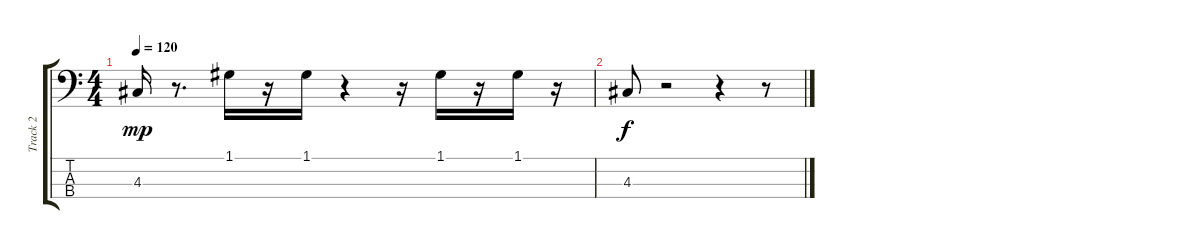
\track ("Track 2" "Track 2") {instrument electricbassfinger}
\staff {score tabs}
\tuning (G2 D2 A1 E1) {hide}
\ts (4 4)
\tempo 120
\clef f4
\ks c
4.3.16{dy mp} r.8{d} 1.1.16 r.16 1.1.16 r.4 r.16 1.1.16 r.16 1.1.16 r.16 |
4.3.8{dy f} r.2 r.4 r.8
